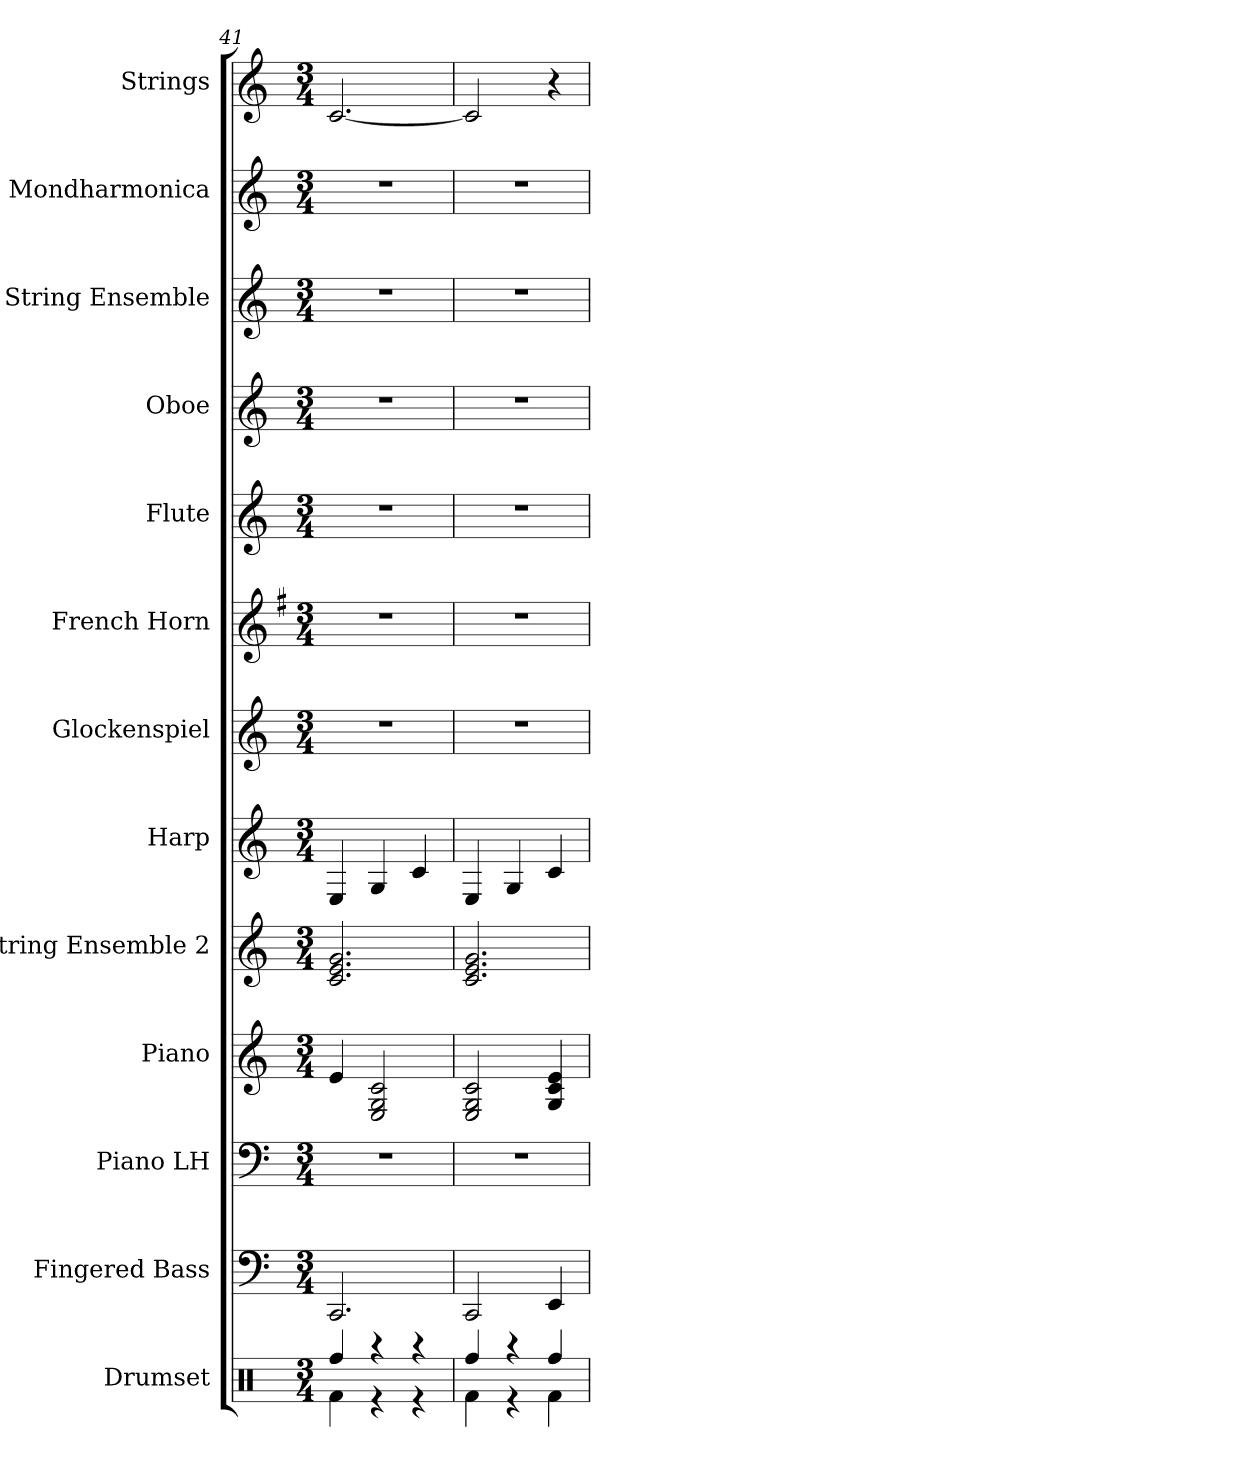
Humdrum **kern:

**kern	**kern	**kern	**kern	**kern	**kern	**kern	**kern	**kern	**kern	**kern	**kern	**kern
*part13	*part12	*part11	*part10	*part9	*part8	*part7	*part6	*part5	*part4	*part3	*part2	*part1
*staff13	*staff12	*staff11	*staff10	*staff9	*staff8	*staff7	*staff6	*staff5	*staff4	*staff3	*staff2	*staff1
*I"Drumset	*I"Fingered Bass	*I"Piano LH	*I"Piano	*I"String Ensemble 2	*I"Harp	*I"Glockenspiel	*I"French Horn	*I"Flute	*I"Oboe	*I"String Ensemble	*I"Mondharmonica	*I"Strings
*I'Drumset	*I'Fingered Bass	*I'Piano LH	*I'Piano	*I'String Ensemble 2	*I'Harp	*I'Glockenspiel	*I'French Horn	*I'Flute	*I'Oboe	*I'String Ensemble	*I'Mondharmonica	*I'Strings
*clefX	*clefF4	*clefF4	*clefG2	*clefG2	*clefG2	*clefG2	*clefG2	*clefG2	*clefG2	*clefG2	*clefG2	*clefG2
*	*ITrd-7c-12	*	*	*	*	*ITrd7c12	*ITrd4c7	*	*	*	*	*
*k[]	*k[]	*k[]	*k[]	*k[]	*k[]	*k[]	*k[]	*k[]	*k[]	*k[]	*k[]	*k[]
*M3/4	*M3/4	*M3/4	*M3/4	*M3/4	*M3/4	*M3/4	*M3/4	*M3/4	*M3/4	*M3/4	*M3/4	*M3/4
=41	=41	=41	=41	=41	=41	=41	=41	=41	=41	=41	=41	=41
*^	*	*	*	*	*	*	*	*	*	*	*	*
4Rff/	4Rf\	2.C/	2.r	4e/	2.c/ 2.e/ 2.g/	4E/	2.r	2.r	2.r	2.r	2.r	2.r	[2.c/
4r	4r	.	.	2E/ 2G/ 2c/	.	4G/	.	.	.	.	.	.	.
4r	4r	.	.	.	.	4c/	.	.	.	.	.	.	.
=42	=42	=42	=42	=42	=42	=42	=42	=42	=42	=42	=42	=42	=42
4Rff/	4Rf\	2C/	2.r	2E/ 2G/ 2c/	2.c/ 2.e/ 2.g/	4E/	2.r	2.r	2.r	2.r	2.r	2.r	2c/]
4r	4r	.	.	.	.	4G/	.	.	.	.	.	.	.
4Rff/	4Rf\	4E/	.	4G/ 4c/ 4e/	.	4c/	.	.	.	.	.	.	4r
*v	*v	*	*	*	*	*	*	*	*	*	*	*	*
=	=	=	=	=	=	=	=	=	=	=	=	=
*-	*-	*-	*-	*-	*-	*-	*-	*-	*-	*-	*-	*-
